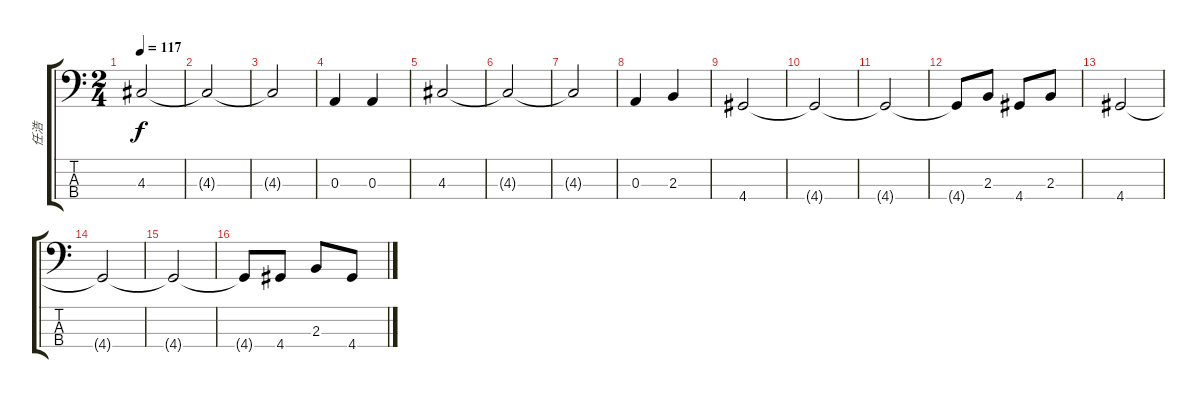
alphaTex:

\track ("任浩" "任浩") {instrument acousticbass}
\staff {score tabs}
\tuning (G2 D2 A1 E1) {hide}
\ts (2 4)
\tempo 117
\clef f4
\ks c
4.3.2{dy f} |
4.3{t}.2 |
4.3{t}.2 |
0.3.4 0.3.4 |
4.3.2 |
4.3{t}.2 |
4.3{t}.2 |
0.3.4 2.3.4 |
4.4.2 |
4.4{t}.2 |
4.4{t}.2 |
4.4{t}.8 2.3.8 4.4.8 2.3.8 |
4.4.2 |
4.4{t}.2 |
4.4{t}.2 |
4.4{t}.8 4.4.8 2.3.8 4.4.8
